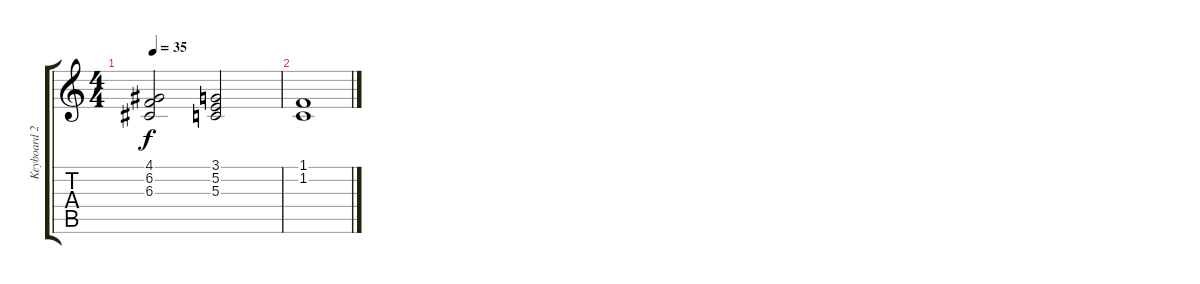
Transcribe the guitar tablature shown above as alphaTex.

\track ("Keyboard 2" "Keyboard 2") {instrument choiraahs}
\staff {score tabs}
\tuning (E4 B3 G3 D3 A2 E2) {hide}
\ts (4 4)
\tempo 35
\clef g2
\ks c
(4.1 6.2 6.3).2{dy f} (3.1 5.2 5.3).2 |
(1.1 1.2).1
